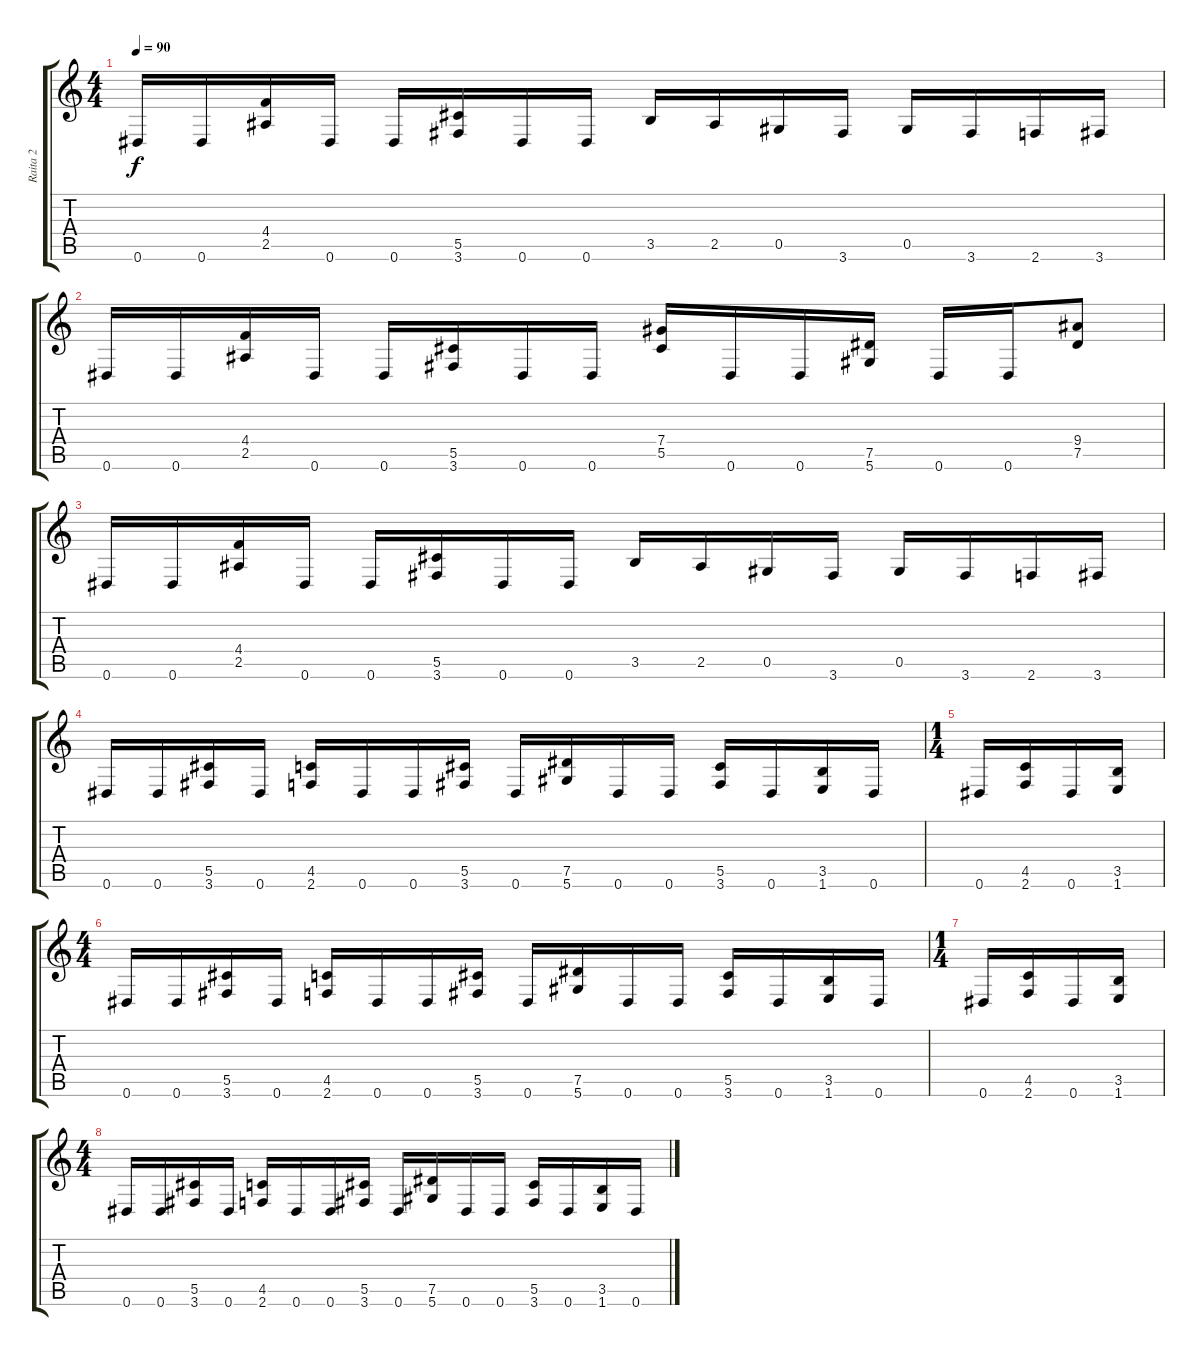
\track ("Raita 2" "Raita 2") {instrument overdrivenguitar}
\staff {score tabs}
\tuning (Eb4 Bb3 Gb3 Db3 Ab2 Eb2) {hide}
\ts (4 4)
\tempo 90
\clef g2
\ks c
0.6.16{dy f} 0.6.16 (4.4 2.5).16 0.6.16 0.6.16 (5.5 3.6).16 0.6.16 0.6.16 3.5.16 2.5.16 0.5.16 3.6.16 0.5.16 3.6.16 2.6.16 3.6.16 |
0.6.16 0.6.16 (4.4 2.5).16 0.6.16 0.6.16 (5.5 3.6).16 0.6.16 0.6.16 (7.4 5.5).16 0.6.16 0.6.16 (7.5 5.6).16 0.6.16 0.6.16 (9.4 7.5).8 |
0.6.16 0.6.16 (4.4 2.5).16 0.6.16 0.6.16 (5.5 3.6).16 0.6.16 0.6.16 3.5.16 2.5.16 0.5.16 3.6.16 0.5.16 3.6.16 2.6.16 3.6.16 |
0.6.16 0.6.16 (5.5 3.6).16 0.6.16 (4.5 2.6).16 0.6.16 0.6.16 (5.5 3.6).16 0.6.16 (7.5 5.6).16 0.6.16 0.6.16 (5.5 3.6).16 0.6.16 (3.5 1.6).16 0.6.16 |
\ts (1 4)
0.6.16 (4.5 2.6).16 0.6.16 (3.5 1.6).16 |
\ts (4 4)
0.6.16 0.6.16 (5.5 3.6).16 0.6.16 (4.5 2.6).16 0.6.16 0.6.16 (5.5 3.6).16 0.6.16 (7.5 5.6).16 0.6.16 0.6.16 (5.5 3.6).16 0.6.16 (3.5 1.6).16 0.6.16 |
\ts (1 4)
0.6.16 (4.5 2.6).16 0.6.16 (3.5 1.6).16 |
\ts (4 4)
0.6.16 0.6.16 (5.5 3.6).16 0.6.16 (4.5 2.6).16 0.6.16 0.6.16 (5.5 3.6).16 0.6.16 (7.5 5.6).16 0.6.16 0.6.16 (5.5 3.6).16 0.6.16 (3.5 1.6).16 0.6.16
